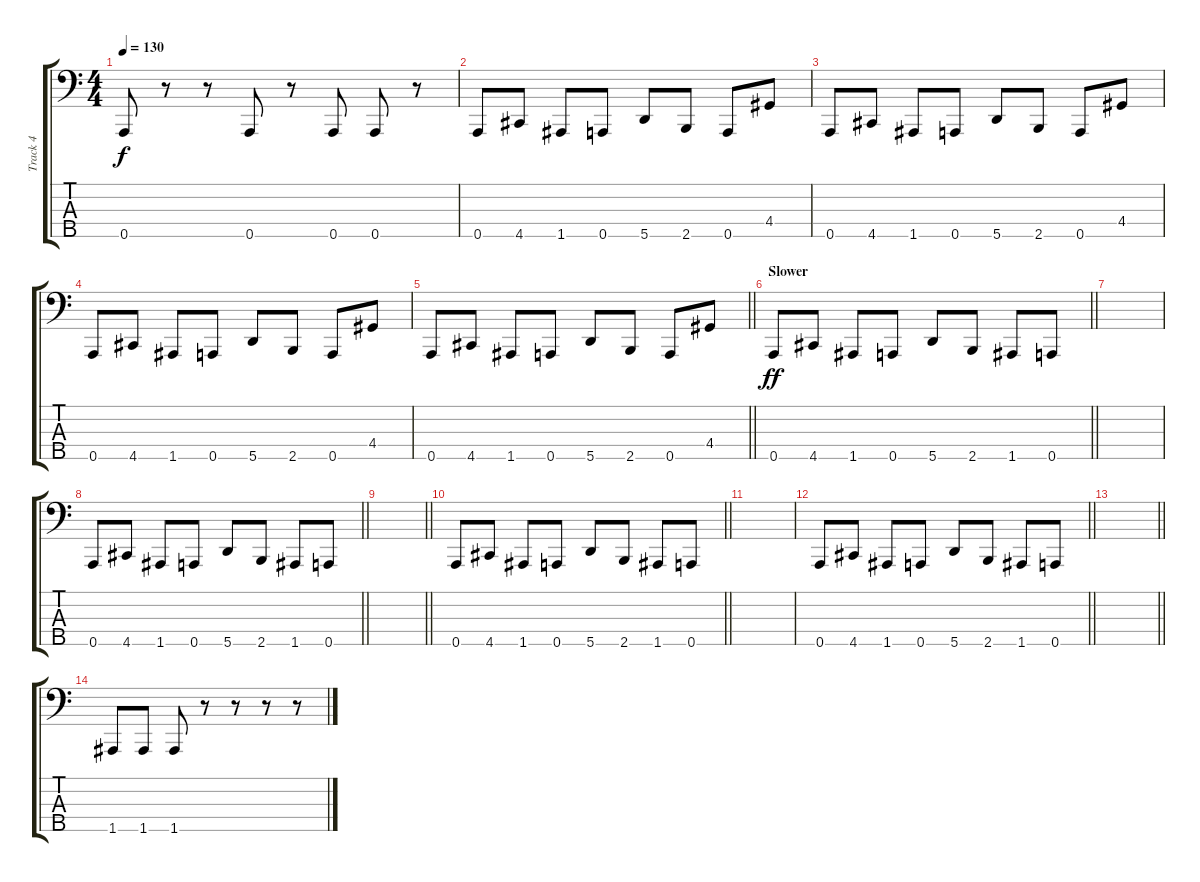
\track ("Track 4" "Track 4") {instrument electricbasspick}
\staff {score tabs}
\tuning (G2 D2 A1 E1 A0) {hide}
\ts (4 4)
\tempo 130
\clef f4
\ks c
0.5.8{dy f} r.8 r.8 0.5.8 r.8 0.5.8 0.5.8 r.8 |
0.5.8 4.5.8 1.5.8 0.5.8 5.5.8 2.5.8 0.5.8 4.4.8 |
0.5.8 4.5.8 1.5.8 0.5.8 5.5.8 2.5.8 0.5.8 4.4.8 |
0.5.8 4.5.8 1.5.8 0.5.8 5.5.8 2.5.8 0.5.8 4.4.8 |
\barLineRight lightlight
0.5.8 4.5.8 1.5.8 0.5.8 5.5.8 2.5.8 0.5.8 4.4.8 |
\section ("" "Slower")
\barLineRight lightlight
0.5.8{dy ff} 4.5.8 1.5.8 0.5.8 5.5.8 2.5.8 1.5.8 0.5.8 |
|
\barLineRight lightlight
0.5.8 4.5.8 1.5.8 0.5.8 5.5.8 2.5.8 1.5.8 0.5.8 |
\barLineRight lightlight
|
\barLineRight lightlight
0.5.8 4.5.8 1.5.8 0.5.8 5.5.8 2.5.8 1.5.8 0.5.8 |
|
\barLineRight lightlight
0.5.8 4.5.8 1.5.8 0.5.8 5.5.8 2.5.8 1.5.8 0.5.8 |
\barLineRight lightlight
|
1.5.8 1.5.8 1.5.8 r.8 r.8 r.8 r.8
